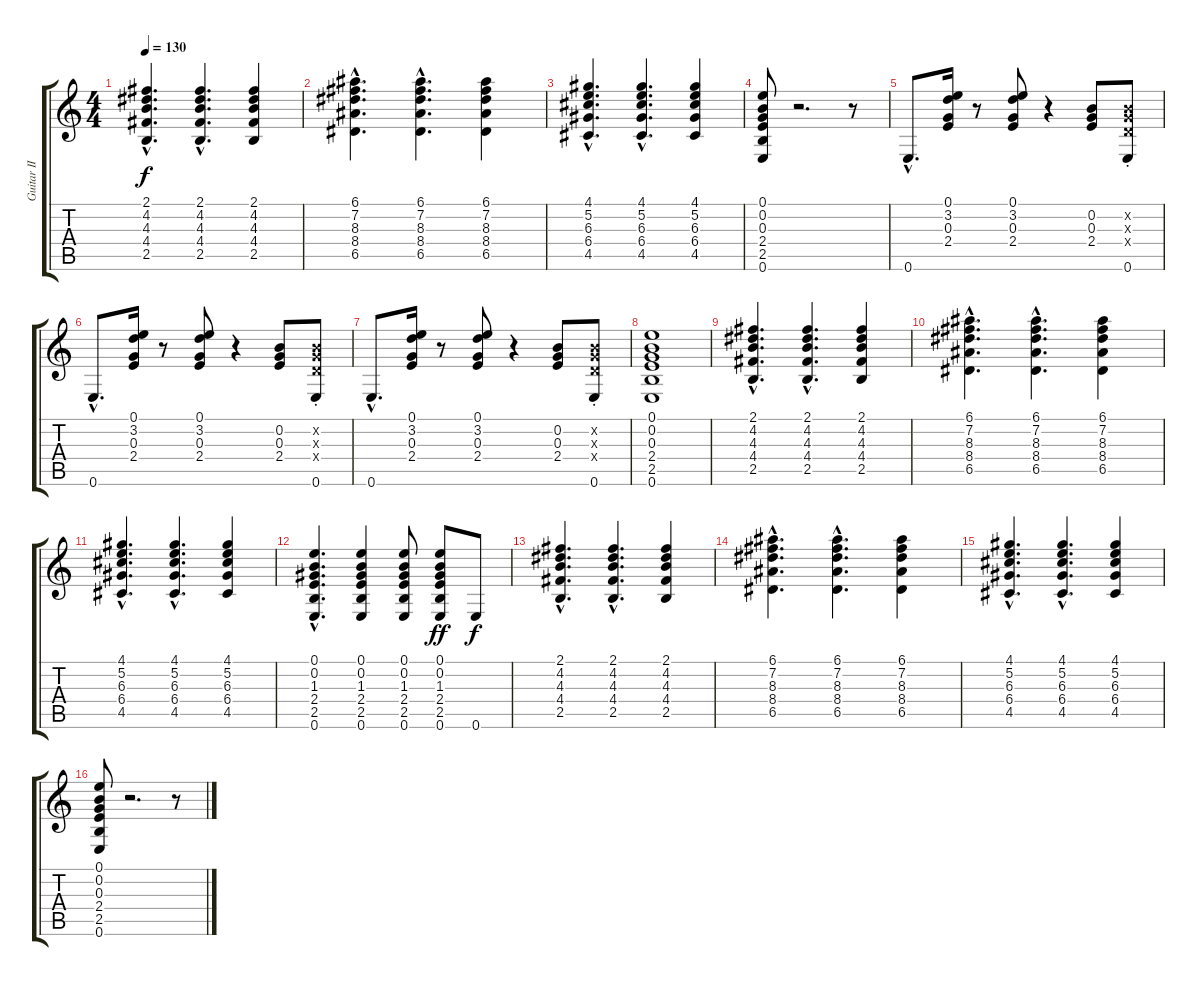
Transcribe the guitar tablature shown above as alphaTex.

\track ("Guitar II" "Guitar II") {instrument distortionguitar}
\staff {score tabs}
\tuning (E4 B3 G3 D3 A2 E2) {hide}
\ts (4 4)
\tempo 130
\clef g2
\ks c
(2.1{hac} 4.2{hac} 4.3{hac} 4.4{hac} 2.5{hac}).4{d dy f} (2.1{hac} 4.2{hac} 4.3{hac} 4.4{hac} 2.5{hac}).4{d} (2.1 4.2 4.3 4.4 2.5).4 |
(6.1{hac} 7.2{hac} 8.3{hac} 8.4{hac} 6.5{hac}).4{d} (6.1{hac} 7.2{hac} 8.3{hac} 8.4{hac} 6.5{hac}).4{d} (6.1 7.2 8.3 8.4 6.5).4 |
(4.1{hac} 5.2{hac} 6.3{hac} 6.4{hac} 4.5{hac}).4{d} (4.1{hac} 5.2{hac} 6.3{hac} 6.4{hac} 4.5{hac}).4{d} (4.1 5.2 6.3 6.4 4.5).4 |
(0.1 0.2 0.3 2.4 2.5 0.6).8 r.2{d} r.8 |
0.6{hac}.8{d} (0.1 3.2 0.3 2.4).16 r.8 (0.1 3.2 0.3 2.4).8 r.4 (0.2 0.3 2.4).8 (0.2{x} 0.3{x} 0.4{x} 0.6{st}).8 |
0.6{hac}.8{d} (0.1 3.2 0.3 2.4).16 r.8 (0.1 3.2 0.3 2.4).8 r.4 (0.2 0.3 2.4).8 (0.2{x} 0.3{x} 0.4{x} 0.6{st}).8 |
0.6{hac}.8{d} (0.1 3.2 0.3 2.4).16 r.8 (0.1 3.2 0.3 2.4).8 r.4 (0.2 0.3 2.4).8 (0.2{x} 0.3{x} 0.4{x} 0.6{st}).8 |
(0.1 0.2 0.3 2.4 2.5 0.6).1 |
(2.1{hac} 4.2{hac} 4.3{hac} 4.4{hac} 2.5{hac}).4{d} (2.1{hac} 4.2{hac} 4.3{hac} 4.4{hac} 2.5{hac}).4{d} (2.1 4.2 4.3 4.4 2.5).4 |
(6.1{hac} 7.2{hac} 8.3{hac} 8.4{hac} 6.5{hac}).4{d} (6.1{hac} 7.2{hac} 8.3{hac} 8.4{hac} 6.5{hac}).4{d} (6.1 7.2 8.3 8.4 6.5).4 |
(4.1{hac} 5.2{hac} 6.3{hac} 6.4{hac} 4.5{hac}).4{d} (4.1{hac} 5.2{hac} 6.3{hac} 6.4{hac} 4.5{hac}).4{d} (4.1 5.2 6.3 6.4 4.5).4 |
(0.1{hac} 0.2{hac} 1.3{hac} 2.4{hac} 2.5{hac} 0.6{hac}).4{d} (0.1 0.2 1.3 2.4 2.5 0.6).4 (0.1 0.2 1.3 2.4 2.5 0.6).8 (0.1 0.2 1.3 2.4 2.5 0.6).8{dy ff} 0.6.8{dy f} |
(2.1{hac} 4.2{hac} 4.3{hac} 4.4{hac} 2.5{hac}).4{d} (2.1{hac} 4.2{hac} 4.3{hac} 4.4{hac} 2.5{hac}).4{d} (2.1 4.2 4.3 4.4 2.5).4 |
(6.1{hac} 7.2{hac} 8.3{hac} 8.4{hac} 6.5{hac}).4{d} (6.1{hac} 7.2{hac} 8.3{hac} 8.4{hac} 6.5{hac}).4{d} (6.1 7.2 8.3 8.4 6.5).4 |
(4.1{hac} 5.2{hac} 6.3{hac} 6.4{hac} 4.5{hac}).4{d} (4.1{hac} 5.2{hac} 6.3{hac} 6.4{hac} 4.5{hac}).4{d} (4.1 5.2 6.3 6.4 4.5).4 |
(0.1 0.2 0.3 2.4 2.5 0.6).8 r.2{d} r.8
